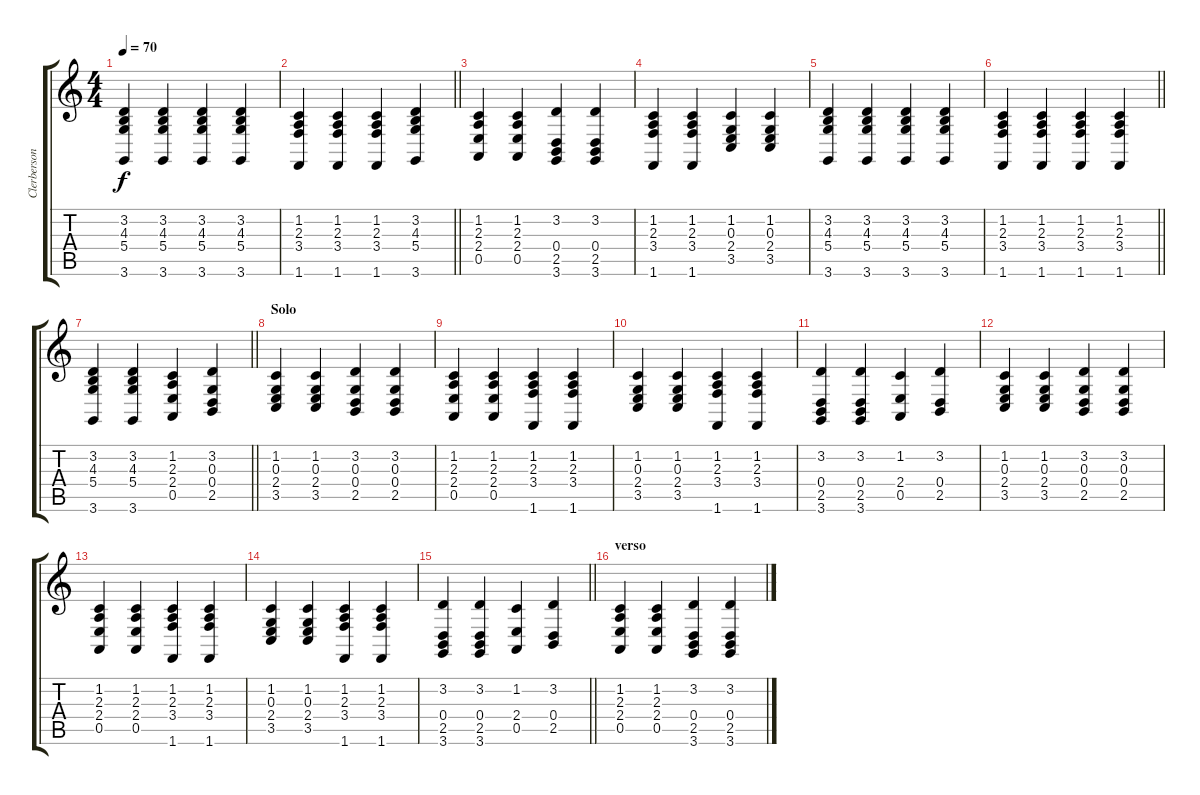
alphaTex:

\track ("Clerberson" "Clerberson") {instrument acousticgrandpiano}
\staff {score tabs}
\tuning (E4 B3 G3 D3 A2 E2) {hide}
\ts (4 4)
\tempo 70
\clef g2
\ks c
(3.2 4.3 5.4 3.6).4{dy f} (3.2 4.3 5.4 3.6).4 (3.2 4.3 5.4 3.6).4 (3.2 4.3 5.4 3.6).4 |
\barLineRight lightlight
(1.2 2.3 3.4 1.6).4 (1.2 2.3 3.4 1.6).4 (1.2 2.3 3.4 1.6).4 (3.2 4.3 5.4 3.6).4 |
(1.2 2.3 2.4 0.5).4 (1.2 2.3 2.4 0.5).4 (3.2 0.4 2.5 3.6).4 (3.2 0.4 2.5 3.6).4 |
(1.2 2.3 3.4 1.6).4 (1.2 2.3 3.4 1.6).4 (1.2 0.3 2.4 3.5).4 (1.2 0.3 2.4 3.5).4 |
(3.2 4.3 5.4 3.6).4 (3.2 4.3 5.4 3.6).4 (3.2 4.3 5.4 3.6).4 (3.2 4.3 5.4 3.6).4 |
\barLineRight lightlight
(1.2 2.3 3.4 1.6).4 (1.2 2.3 3.4 1.6).4 (1.2 2.3 3.4 1.6).4 (1.2 2.3 3.4 1.6).4 |
\barLineRight lightlight
(3.2 4.3 5.4 3.6).4 (3.2 4.3 5.4 3.6).4 (1.2 2.3 2.4 0.5).4 (3.2 0.3 0.4 2.5).4 |
\section ("" "Solo")
(1.2 0.3 2.4 3.5).4 (1.2 0.3 2.4 3.5).4 (3.2 0.3 0.4 2.5).4 (3.2 0.3 0.4 2.5).4 |
(1.2 2.3 2.4 0.5).4 (1.2 2.3 2.4 0.5).4 (1.2 2.3 3.4 1.6).4 (1.2 2.3 3.4 1.6).4 |
(1.2 0.3 2.4 3.5).4 (1.2 0.3 2.4 3.5).4 (1.2 2.3 3.4 1.6).4 (1.2 2.3 3.4 1.6).4 |
(3.2 0.4 2.5 3.6).4 (3.2 0.4 2.5 3.6).4 (1.2 2.4 0.5).4 (3.2 0.4 2.5).4 |
(1.2 0.3 2.4 3.5).4 (1.2 0.3 2.4 3.5).4 (3.2 0.3 0.4 2.5).4 (3.2 0.3 0.4 2.5).4 |
(1.2 2.3 2.4 0.5).4 (1.2 2.3 2.4 0.5).4 (1.2 2.3 3.4 1.6).4 (1.2 2.3 3.4 1.6).4 |
(1.2 0.3 2.4 3.5).4 (1.2 0.3 2.4 3.5).4 (1.2 2.3 3.4 1.6).4 (1.2 2.3 3.4 1.6).4 |
\barLineRight lightlight
(3.2 0.4 2.5 3.6).4 (3.2 0.4 2.5 3.6).4 (1.2 2.4 0.5).4 (3.2 0.4 2.5).4 |
\section ("" "verso")
(1.2 2.3 2.4 0.5).4 (1.2 2.3 2.4 0.5).4 (3.2 0.4 2.5 3.6).4 (3.2 0.4 2.5 3.6).4
